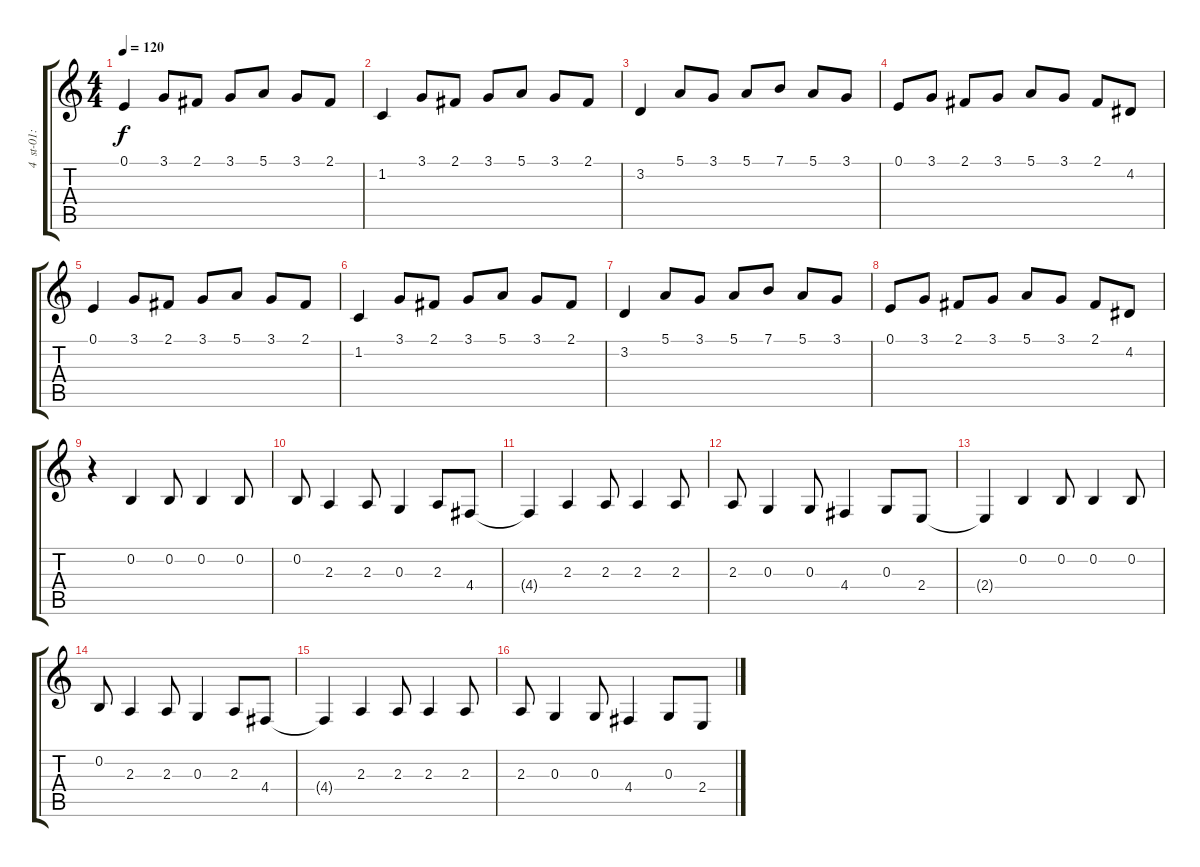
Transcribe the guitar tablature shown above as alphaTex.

\track (" 4  st-01:shamus" " 4  st-01:") {instrument lead5charang}
\staff {score tabs}
\tuning (E4 B3 G3 D3 A2 E2) {hide}
\ts (4 4)
\tempo 120
\clef g2
\ks c
0.1.4{dy f} 3.1.8 2.1.8 3.1.8 5.1.8 3.1.8 2.1.8 |
1.2.4 3.1.8 2.1.8 3.1.8 5.1.8 3.1.8 2.1.8 |
3.2.4 5.1.8 3.1.8 5.1.8 7.1.8 5.1.8 3.1.8 |
0.1.8 3.1.8 2.1.8 3.1.8 5.1.8 3.1.8 2.1.8 4.2.8 |
0.1.4 3.1.8 2.1.8 3.1.8 5.1.8 3.1.8 2.1.8 |
1.2.4 3.1.8 2.1.8 3.1.8 5.1.8 3.1.8 2.1.8 |
3.2.4 5.1.8 3.1.8 5.1.8 7.1.8 5.1.8 3.1.8 |
0.1.8 3.1.8 2.1.8 3.1.8 5.1.8 3.1.8 2.1.8 4.2.8 |
r.4 0.2.4 0.2.8 0.2.4 0.2.8 |
0.2.8 2.3.4 2.3.8 0.3.4 2.3.8 4.4.8 |
4.4{t}.4 2.3.4 2.3.8 2.3.4 2.3.8 |
2.3.8 0.3.4 0.3.8 4.4.4 0.3.8 2.4.8 |
2.4{t}.4 0.2.4 0.2.8 0.2.4 0.2.8 |
0.2.8 2.3.4 2.3.8 0.3.4 2.3.8 4.4.8 |
4.4{t}.4 2.3.4 2.3.8 2.3.4 2.3.8 |
2.3.8 0.3.4 0.3.8 4.4.4 0.3.8 2.4.8
